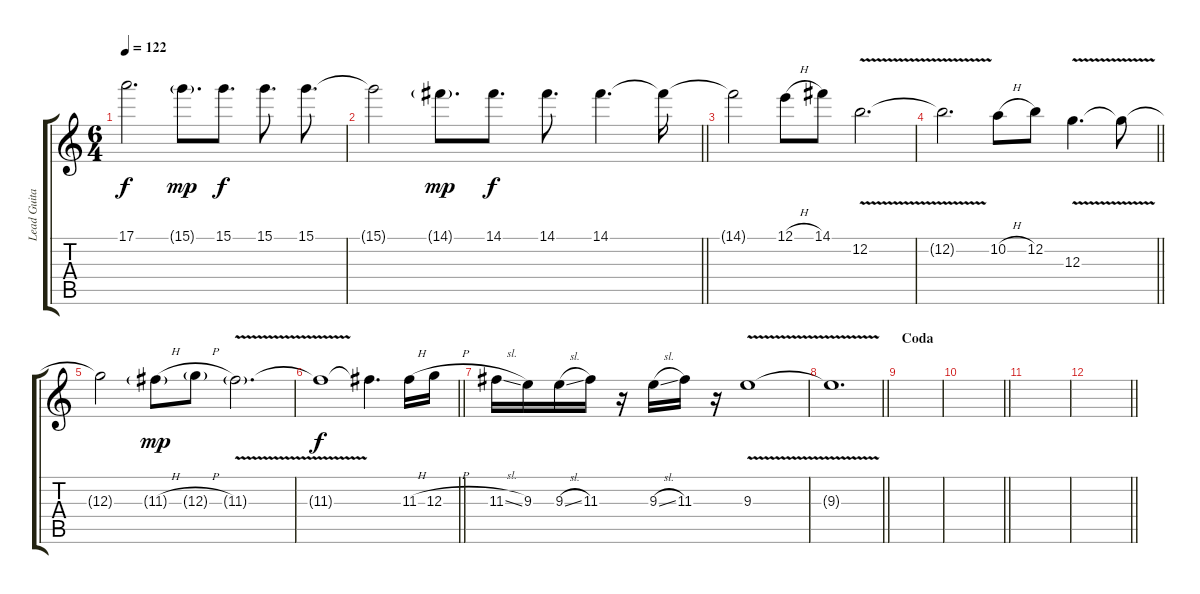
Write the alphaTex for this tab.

\track ("Lead Guitar" "Lead Guita") {instrument electricguitarjazz}
\staff {score tabs}
\tuning (E4 B3 G3 D3 A2 E2) {hide}
\ts (6 4)
\section ("" "")
\tempo 122
\clef g2
\ks c
17.1{t}.2{d dy f} 15.1{g}.8{d dy mp} 15.1.8{d dy f} 15.1.8{d} 15.1.8{d} |
\barLineRight lightlight
15.1{t}.2 14.1{g}.8{d dy mp} 14.1.8{d dy f} 14.1.8{d} 14.1.4{d} 14.1{t}.16 |
14.1{t}.2 12.1{h}.8 14.1.8 12.2{v}.2{d} |
\barLineRight lightlight
12.2{t}.2{d} 10.2{h}.8 12.2.8 12.3{v}.4{d} 12.3{t}.8 |
\section ("" "")
12.3{t}.2 11.3{h g}.8{dy mp} 12.3{h g}.8 11.3{v g}.2{d} |
\barLineRight lightlight
11.3{t}.1{dy f} 11.3{t}.4{d} 11.3{h}.16 12.3{h}.16 |
11.3{sl}.16 9.3.16 9.3{sl}.16 11.3.16 r.16 9.3{sl}.16 11.3.16 r.16 9.3{v}.1 |
\barLineRight lightlight
9.3{t}.1{d} |
\section ("" "Coda")
|
\barLineRight lightlight
|
|
\barLineRight lightlight
